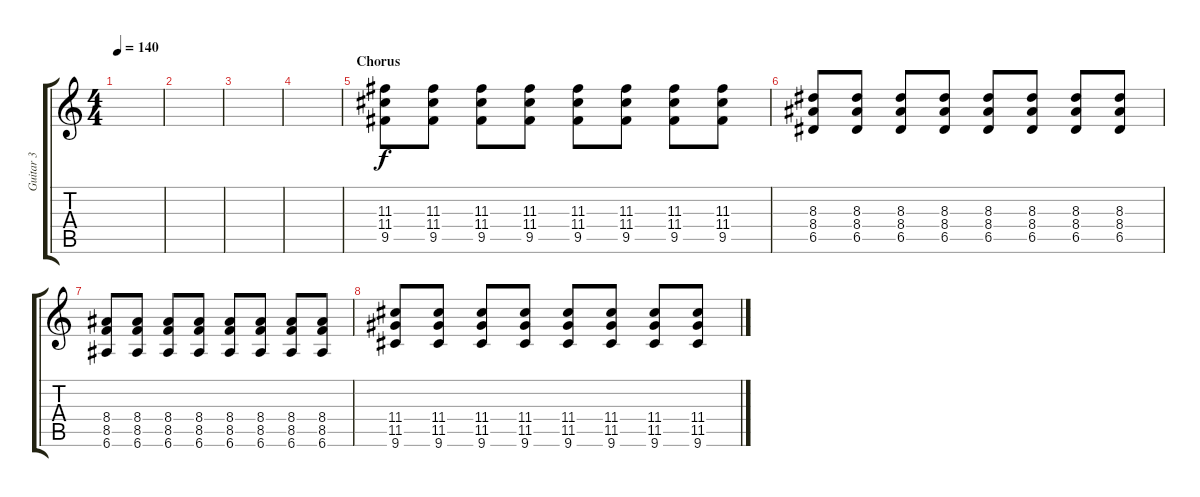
\track ("Guitar 3" "Guitar 3") {instrument distortionguitar}
\staff {score tabs}
\tuning (E4 B3 G3 D3 A2 E2) {hide}
\ts (4 4)
\tempo 140
\clef g2
\ks c
|
|
|
|
\section ("" "Chorus")
(11.3 11.4 9.5).8 (11.3 11.4 9.5).8 (11.3 11.4 9.5).8 (11.3 11.4 9.5).8 (11.3 11.4 9.5).8 (11.3 11.4 9.5).8 (11.3 11.4 9.5).8 (11.3 11.4 9.5).8 |
(8.3 8.4 6.5).8 (8.3 8.4 6.5).8 (8.3 8.4 6.5).8 (8.3 8.4 6.5).8 (8.3 8.4 6.5).8 (8.3 8.4 6.5).8 (8.3 8.4 6.5).8 (8.3 8.4 6.5).8 |
(8.4 8.5 6.6).8 (8.4 8.5 6.6).8 (8.4 8.5 6.6).8 (8.4 8.5 6.6).8 (8.4 8.5 6.6).8 (8.4 8.5 6.6).8 (8.4 8.5 6.6).8 (8.4 8.5 6.6).8 |
(11.4 11.5 9.6).8 (11.4 11.5 9.6).8 (11.4 11.5 9.6).8 (11.4 11.5 9.6).8 (11.4 11.5 9.6).8 (11.4 11.5 9.6).8 (11.4 11.5 9.6).8 (11.4 11.5 9.6).8
